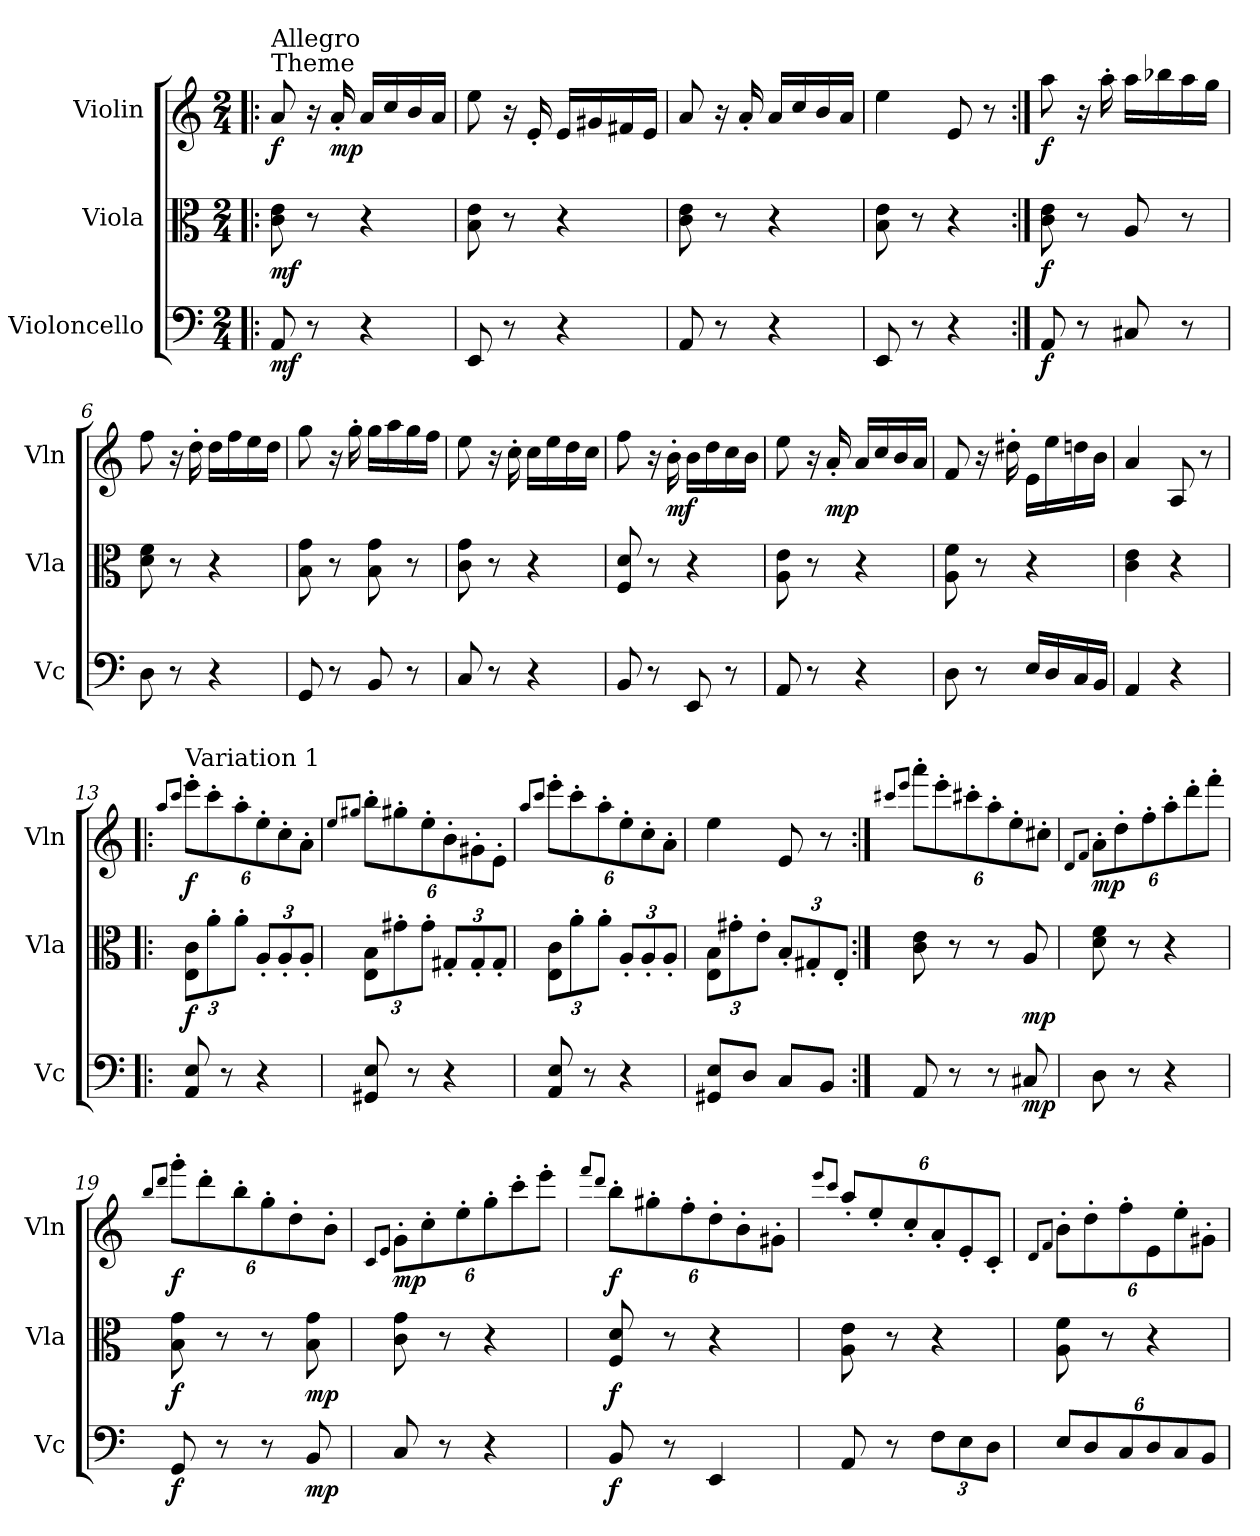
**kern	**dynam	**kern	**dynam	**kern	**dynam
*part3	*part3	*part2	*part2	*part1	*part1
*staff3	*staff3	*staff2	*staff2	*staff1	*staff1
*I"Violoncello	*	*I"Viola	*	*I"Violin	*
*I'Vc	*	*I'Vla	*	*I'Vln	*
*clefF4	*	*clefC3	*	*clefG2	*
*k[]	*	*k[]	*	*k[]	*
*C:	*	*C:	*	*C:	*
*M2/4	*	*M2/4	*	*M2/4	*
=1!|:	=1!|:	=1!|:	=1!|:	=1!|:	=1!|:
!	!	!	!	!LO:TX:a:t=Theme	!
!	!	!	!	!LO:TX:a:t=Allegro	!
!	!LO:DY:b	!	!LO:DY:b	!	!LO:DY:b
8AA/	mf	8c\ 8e\	mf	8a/	f
8r	.	8r	.	16r	.
!	!	!	!	!	!LO:DY:b
.	.	.	.	16a'/	mp
4r	.	4r	.	16a/LL	.
.	.	.	.	16cc/	.
.	.	.	.	16b/	.
.	.	.	.	16a/JJ	.
=2	=2	=2	=2	=2	=2
8EE/	.	8B\ 8e\	.	8ee\	.
8r	.	8r	.	16r	.
.	.	.	.	16e'/	.
4r	.	4r	.	16e/LL	.
.	.	.	.	16g#X/	.
.	.	.	.	16f#X/	.
.	.	.	.	16e/JJ	.
=3	=3	=3	=3	=3	=3
8AA/	.	8c\ 8e\	.	8a/	.
8r	.	8r	.	16r	.
.	.	.	.	16a'/	.
4r	.	4r	.	16a/LL	.
.	.	.	.	16cc/	.
.	.	.	.	16b/	.
.	.	.	.	16a/JJ	.
=4	=4	=4	=4	=4	=4
8EE/	.	8B\ 8e\	.	4ee\	.
8r	.	8r	.	.	.
4r	.	4r	.	8e/	.
.	.	.	.	8r	.
=5:|!	=5:|!	=5:|!	=5:|!	=5:|!	=5:|!
!	!LO:DY:b	!	!LO:DY:b	!	!LO:DY:b
8AA/	f	8c\ 8e\	f	8aa\	f
8r	.	8r	.	16r	.
.	.	.	.	16aa'\	.
8C#X/	.	8A/	.	16aa\LL	.
.	.	.	.	16bb-X\	.
8r	.	8r	.	16aa\	.
.	.	.	.	16gg\JJ	.
=6	=6	=6	=6	=6	=6
8D\	.	8d\ 8f\	.	8ff\	.
8r	.	8r	.	16r	.
.	.	.	.	16dd'\	.
4r	.	4r	.	16dd\LL	.
.	.	.	.	16ff\	.
.	.	.	.	16ee\	.
.	.	.	.	16dd\JJ	.
!!LO:LB:g=z
=7	=7	=7	=7	=7	=7
8GG/	.	8B\ 8g\	.	8gg\	.
8r	.	8r	.	16r	.
.	.	.	.	16gg'\	.
8BB/	.	8B\ 8g\	.	16gg\LL	.
.	.	.	.	16aa\	.
8r	.	8r	.	16gg\	.
.	.	.	.	16ff\JJ	.
=8	=8	=8	=8	=8	=8
8C/	.	8c\ 8g\	.	8ee\	.
8r	.	8r	.	16r	.
.	.	.	.	16cc'\	.
4r	.	4r	.	16cc\LL	.
.	.	.	.	16ee\	.
.	.	.	.	16dd\	.
.	.	.	.	16cc\JJ	.
=9	=9	=9	=9	=9	=9
8BB/	.	8F/ 8d/	.	8ff\	.
8r	.	8r	.	16r	.
!	!	!	!	!	!LO:DY:b
.	.	.	.	16b'\	mf
8EE/	.	4r	.	16b\LL	.
.	.	.	.	16dd\	.
8r	.	.	.	16cc\	.
.	.	.	.	16b\JJ	.
=10	=10	=10	=10	=10	=10
8AA/	.	8A\ 8e\	.	8ee\	.
8r	.	8r	.	16r	.
!	!	!	!	!	!LO:DY:b
.	.	.	.	16a'/	mp
4r	.	4r	.	16a/LL	.
.	.	.	.	16cc/	.
.	.	.	.	16b/	.
.	.	.	.	16a/JJ	.
=11	=11	=11	=11	=11	=11
8D\	.	8A\ 8f\	.	8f/	.
8r	.	8r	.	16r	.
.	.	.	.	16dd#X'\	.
16E/LL	.	4r	.	16e\LL	.
16D/	.	.	.	16ee\	.
16C/	.	.	.	16ddn\	.
16BB/JJ	.	.	.	16b\JJ	.
=12	=12	=12	=12	=12	=12
4AA/	.	4c\ 4e\	.	4a/	.
4r	.	4r	.	8A/	.
.	.	.	.	8r	.
!!LO:LB:g=z
=13!|:	=13!|:	=13!|:	=13!|:	=13!|:	=13!|:
.	.	.	.	8qaa/L	.
.	.	.	.	8qccc/J	.
*	*	*Xbrackettup	*	*Xbrackettup	*
!	!	!	!	!LO:TX:a:t=Variation 1	!
!	!	!	!LO:DY:b	!	!LO:DY:b
8AA/ 8E/	.	12E\ 12c\L	f	12eee'\L	f
.	.	12a'\	.	12ccc'\	.
8r	.	.	.	.	.
.	.	12a'\J	.	12aa'\	.
4r	.	12A'/L	.	12ee'\	.
.	.	12A'/	.	12cc'\	.
.	.	12A'/J	.	12a'\J	.
=14	=14	=14	=14	=14	=14
.	.	.	.	8qee/L	.
.	.	.	.	8qgg#X/J	.
8GG#X/ 8E/	.	12E\ 12B\L	.	12bb'\L	.
.	.	12g#X'\	.	12gg#'\	.
8r	.	.	.	.	.
.	.	12g#'\J	.	12ee'\	.
4r	.	12G#X'/L	.	12b'\	.
.	.	12G#'/	.	12g#X'\	.
.	.	12G#'/J	.	12e'\J	.
=15	=15	=15	=15	=15	=15
.	.	.	.	8qaa/L	.
.	.	.	.	8qccc/J	.
8AA/ 8E/	.	12E\ 12c\L	.	12eee'\L	.
.	.	12a'\	.	12ccc'\	.
8r	.	.	.	.	.
.	.	12a'\J	.	12aa'\	.
4r	.	12A'/L	.	12ee'\	.
.	.	12A'/	.	12cc'\	.
.	.	12A'/J	.	12a'\J	.
=16	=16	=16	=16	=16	=16
8GG#X/ 8E/L	.	12E\ 12B\L	.	4ee\	.
.	.	12g#X'\	.	.	.
8D/J	.	.	.	.	.
.	.	12e'\J	.	.	.
8C/L	.	12B'/L	.	8e/	.
.	.	12G#X'/	.	.	.
8BB/J	.	.	.	8r	.
.	.	12E'/J	.	.	.
=17:|!	=17:|!	=17:|!	=17:|!	=17:|!	=17:|!
.	.	.	.	8qccc#X/L	.
.	.	.	.	8qeee/J	.
8AA/	.	8c\ 8e\	.	12aaa'\L	.
.	.	.	.	12eee'\	.
8r	.	8r	.	.	.
.	.	.	.	12ccc#'\	.
8r	.	8r	.	12aa'\	.
.	.	.	.	12ee'\	.
!	!LO:DY:b	!	!LO:DY:b	!	!
8C#X/	mp	8A/	mp	.	.
.	.	.	.	12cc#X'\J	.
=18	=18	=18	=18	=18	=18
.	.	.	.	8qd/L	.
.	.	.	.	8qf/J	.
!	!	!	!	!	!LO:DY:b
8D\	.	8d\ 8f\	.	12a'\L	mp
.	.	.	.	12dd'\	.
8r	.	8r	.	.	.
.	.	.	.	12ff'\	.
4r	.	4r	.	12aa'\	.
.	.	.	.	12ddd'\	.
.	.	.	.	12fff'\J	.
!!LO:LB:g=z
=19	=19	=19	=19	=19	=19
.	.	.	.	8qbb/L	.
.	.	.	.	8qddd/J	.
!	!LO:DY:b	!	!LO:DY:b	!	!LO:DY:b
8GG/	f	8B\ 8g\	f	12ggg'\L	f
.	.	.	.	12ddd'\	.
8r	.	8r	.	.	.
.	.	.	.	12bb'\	.
8r	.	8r	.	12gg'\	.
.	.	.	.	12dd'\	.
!	!LO:DY:b	!	!LO:DY:b	!	!
8BB/	mp	8B\ 8g\	mp	.	.
.	.	.	.	12b'\J	.
=20	=20	=20	=20	=20	=20
.	.	.	.	8qc/L	.
.	.	.	.	8qe/J	.
!	!	!	!	!	!LO:DY:b
8C/	.	8c\ 8g\	.	12g'\L	mp
.	.	.	.	12cc'\	.
8r	.	8r	.	.	.
.	.	.	.	12ee'\	.
4r	.	4r	.	12gg'\	.
.	.	.	.	12ccc'\	.
.	.	.	.	12eee'\J	.
=21	=21	=21	=21	=21	=21
.	.	.	.	8qfff/L	.
.	.	.	.	8qddd/J	.
!	!LO:DY:b	!	!LO:DY:b	!	!LO:DY:b
8BB/	f	8F/ 8d/	f	12bb'\L	f
.	.	.	.	12gg#X'\	.
8r	.	8r	.	.	.
.	.	.	.	12ff'\	.
4EE/	.	4r	.	12dd'\	.
.	.	.	.	12b'\	.
.	.	.	.	12g#X'\J	.
=22	=22	=22	=22	=22	=22
.	.	.	.	8qeee/L	.
.	.	.	.	8qccc/J	.
8AA/	.	8A\ 8e\	.	12aa'/L	.
.	.	.	.	12ee'/	.
8r	.	8r	.	.	.
.	.	.	.	12cc'/	.
*Xbrackettup	*	*	*	*	*
12F\L	.	4r	.	12a'/	.
12E\	.	.	.	12e'/	.
12D\J	.	.	.	12c'/J	.
=23	=23	=23	=23	=23	=23
.	.	.	.	8qd/L	.
.	.	.	.	8qf/J	.
12E/L	.	8A\ 8f\	.	12b'\L	.
12D/	.	.	.	12dd'\	.
.	.	8r	.	.	.
12C/	.	.	.	12ff'\	.
12D/	.	4r	.	12e\	.
12C/	.	.	.	12ee'\	.
12BB/J	.	.	.	12g#X'\J	.
=	=	=	=	=	=
*-	*-	*-	*-	*-	*-
